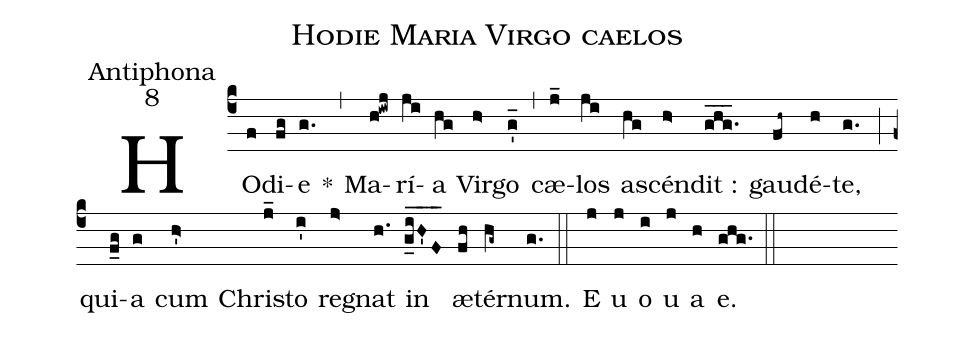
name:Hodie Maria Virgo caelos;
office-part:Antiphona;
mode:8;
%%
(c4) HO(f)di(fg)e(g.) *(,) Ma(h!iwj)rí(ji)a(hg) Vir(h>)go(g'_) (,) cæ(j_)los(ji) a(hg)scén(h>)dit :(ghg.___) gau(fh~)dé(h)te,(g.) (;) qui(f_g)a(g) cum(h'>) Chri(j_)sto(i') re(j>)gnat(h.) in(giH'F____) æ(fh)tér(hg~)num.(g.) (::) E(j) u(j) o(i) u(j) a(h) e.(ghg.) (::)
